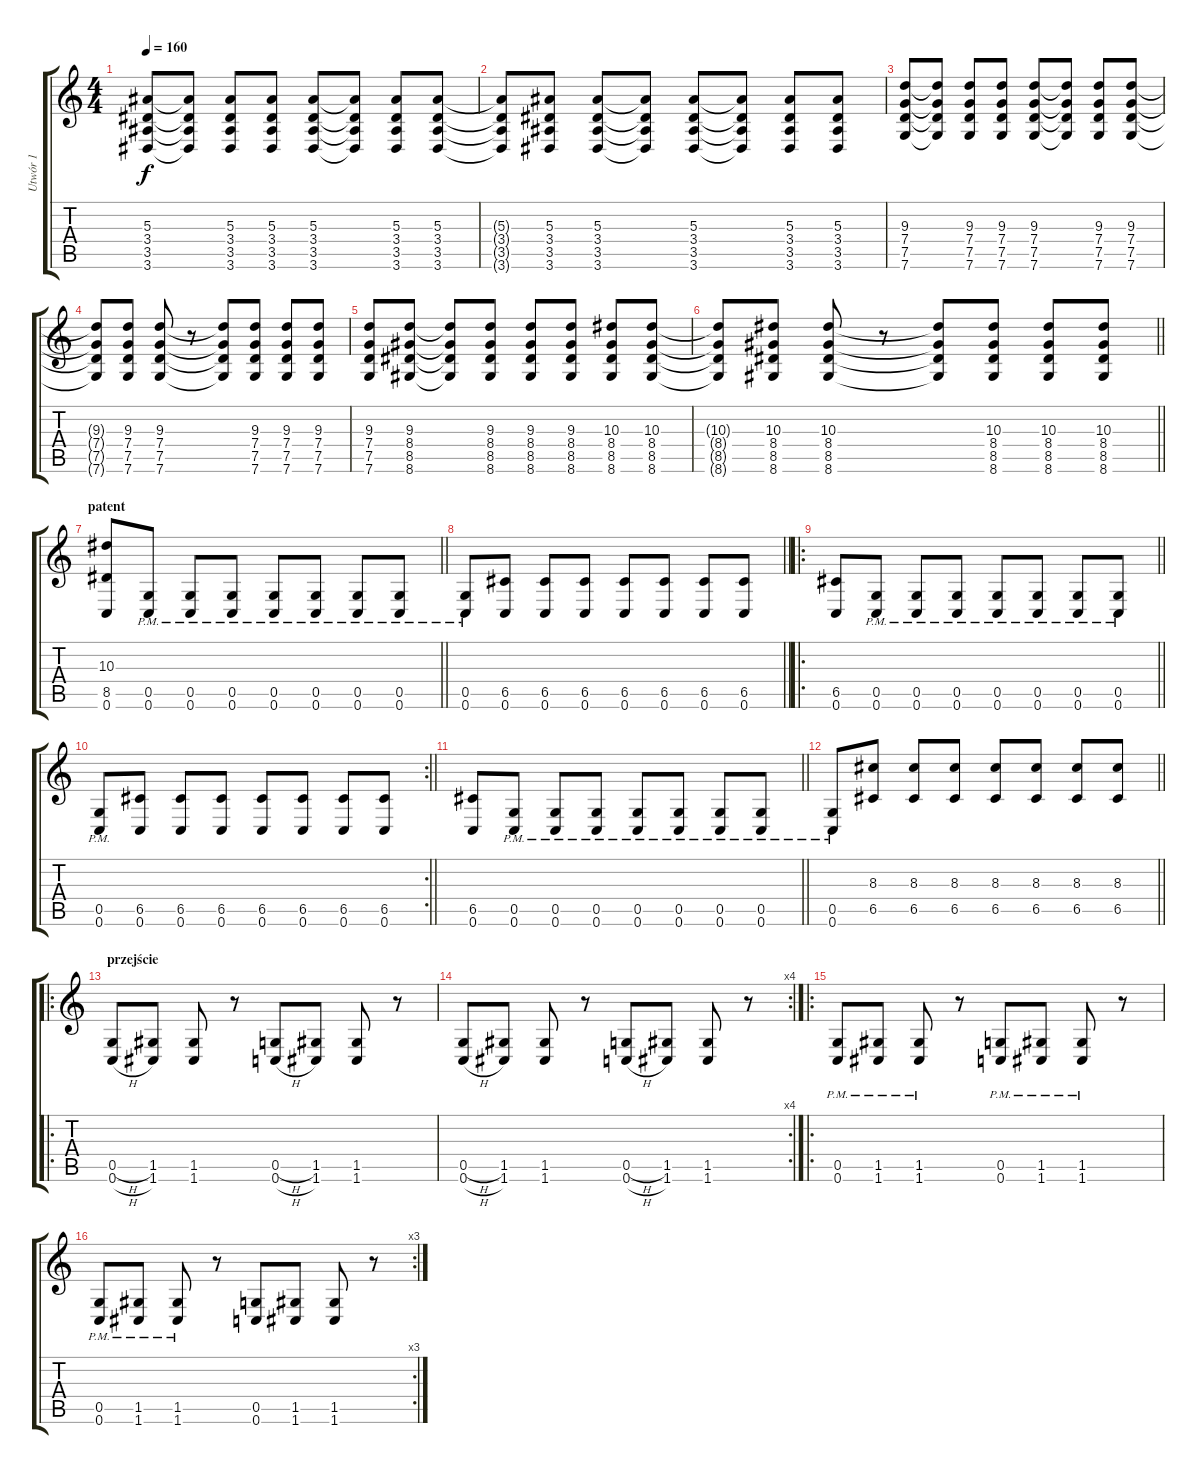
\track ("Utwór 1" "Utwór 1") {instrument distortionguitar}
\staff {score tabs}
\tuning (D4 A3 F3 C3 G2 C2) {hide}
\ts (4 4)
\tempo 160
\clef g2
\ks c
(5.3 3.4 3.5 3.6).8{dy f} (5.3{t} 3.4{t} 3.5{t} 3.6{t}).8 (5.3 3.4 3.5 3.6).8 (5.3 3.4 3.5 3.6).8 (5.3 3.4 3.5 3.6).8 (5.3{t} 3.4{t} 3.5{t} 3.6{t}).8 (5.3 3.4 3.5 3.6).8 (5.3 3.4 3.5 3.6).8 |
(5.3{t} 3.4{t} 3.5{t} 3.6{t}).8 (5.3 3.4 3.5 3.6).8 (5.3 3.4 3.5 3.6).8 (5.3{t} 3.4{t} 3.5{t} 3.6{t}).8 (5.3 3.4 3.5 3.6).8 (5.3{t} 3.4{t} 3.5{t} 3.6{t}).8 (5.3 3.4 3.5 3.6).8 (5.3 3.4 3.5 3.6).8 |
(9.3 7.4 7.5 7.6).8 (9.3{t} 7.4{t} 7.5{t} 7.6{t}).8 (9.3 7.4 7.5 7.6).8 (9.3 7.4 7.5 7.6).8 (9.3 7.4 7.5 7.6).8 (9.3{t} 7.4{t} 7.5{t} 7.6{t}).8 (9.3 7.4 7.5 7.6).8 (9.3 7.4 7.5 7.6).8 |
(9.3{t} 7.4{t} 7.5{t} 7.6{t}).8 (9.3 7.4 7.5 7.6).8 (9.3 7.4 7.5 7.6).8 r.8 (9.3{t} 7.4{t} 7.5{t} 7.6{t}).8 (9.3 7.4 7.5 7.6).8 (9.3 7.4 7.5 7.6).8 (9.3 7.4 7.5 7.6).8 |
(9.3 7.4 7.5 7.6).8 (9.3 8.4 8.5 8.6).8 (9.3{t} 8.4{t} 8.5{t} 8.6{t}).8 (9.3 8.4 8.5 8.6).8 (9.3 8.4 8.5 8.6).8 (9.3 8.4 8.5 8.6).8 (10.3 8.4 8.5 8.6).8 (10.3 8.4 8.5 8.6).8 |
\barLineRight lightlight
(10.3{t} 8.4{t} 8.5{t} 8.6{t}).8 (10.3 8.4 8.5 8.6).8 (10.3 8.4 8.5 8.6).8 r.8 (10.3{t} 8.4{t} 8.5{t} 8.6{t}).8 (10.3 8.4 8.5 8.6).8 (10.3 8.4 8.5 8.6).8 (10.3 8.4 8.5 8.6).8 |
\section ("" "patent")
\barLineRight lightlight
(10.3 8.5 0.6).8 (0.5{pm} 0.6{pm}).8 (0.5{pm} 0.6{pm}).8 (0.5{pm} 0.6{pm}).8 (0.5{pm} 0.6{pm}).8 (0.5{pm} 0.6{pm}).8 (0.5{pm} 0.6{pm}).8 (0.5{pm} 0.6{pm}).8 |
\barLineRight lightlight
(0.5{pm} 0.6{pm}).8 (6.5 0.6).8 (6.5 0.6).8 (6.5 0.6).8 (6.5 0.6).8 (6.5 0.6).8 (6.5 0.6).8 (6.5 0.6).8 |
\ro
\barLineRight lightlight
(6.5 0.6).8 (0.5{pm} 0.6{pm}).8 (0.5{pm} 0.6{pm}).8 (0.5{pm} 0.6{pm}).8 (0.5{pm} 0.6{pm}).8 (0.5{pm} 0.6{pm}).8 (0.5{pm} 0.6{pm}).8 (0.5{pm} 0.6{pm}).8 |
\rc 2
\barLineRight lightlight
(0.5{pm} 0.6{pm}).8 (6.5 0.6).8 (6.5 0.6).8 (6.5 0.6).8 (6.5 0.6).8 (6.5 0.6).8 (6.5 0.6).8 (6.5 0.6).8 |
\barLineRight lightlight
(6.5 0.6).8 (0.5{pm} 0.6{pm}).8 (0.5{pm} 0.6{pm}).8 (0.5{pm} 0.6{pm}).8 (0.5{pm} 0.6{pm}).8 (0.5{pm} 0.6{pm}).8 (0.5{pm} 0.6{pm}).8 (0.5{pm} 0.6{pm}).8 |
\barLineRight lightlight
(0.5{pm} 0.6{pm}).8 (8.3 6.5).8 (8.3 6.5).8 (8.3 6.5).8 (8.3 6.5).8 (8.3 6.5).8 (8.3 6.5).8 (8.3 6.5).8 |
\ro
\section ("" "przejście")
(0.5{h} 0.6{h}).8 (1.5 1.6).8 (1.5 1.6).8 r.8 (0.5{h} 0.6{h}).8 (1.5 1.6).8 (1.5 1.6).8 r.8 |
\rc 4
(0.5{h} 0.6{h}).8 (1.5 1.6).8 (1.5 1.6).8 r.8 (0.5{h} 0.6{h}).8 (1.5 1.6).8 (1.5 1.6).8 r.8 |
\ro
(0.5{pm} 0.6{pm}).8 (1.5{pm} 1.6{pm}).8 (1.5{pm} 1.6{pm}).8 r.8 (0.5{pm} 0.6{pm}).8 (1.5{pm} 1.6{pm}).8 (1.5{pm} 1.6{pm}).8 r.8 |
\rc 3
(0.5{pm} 0.6{pm}).8 (1.5{pm} 1.6{pm}).8 (1.5{pm} 1.6{pm}).8 r.8 (0.5 0.6).8 (1.5 1.6).8 (1.5 1.6).8 r.8
